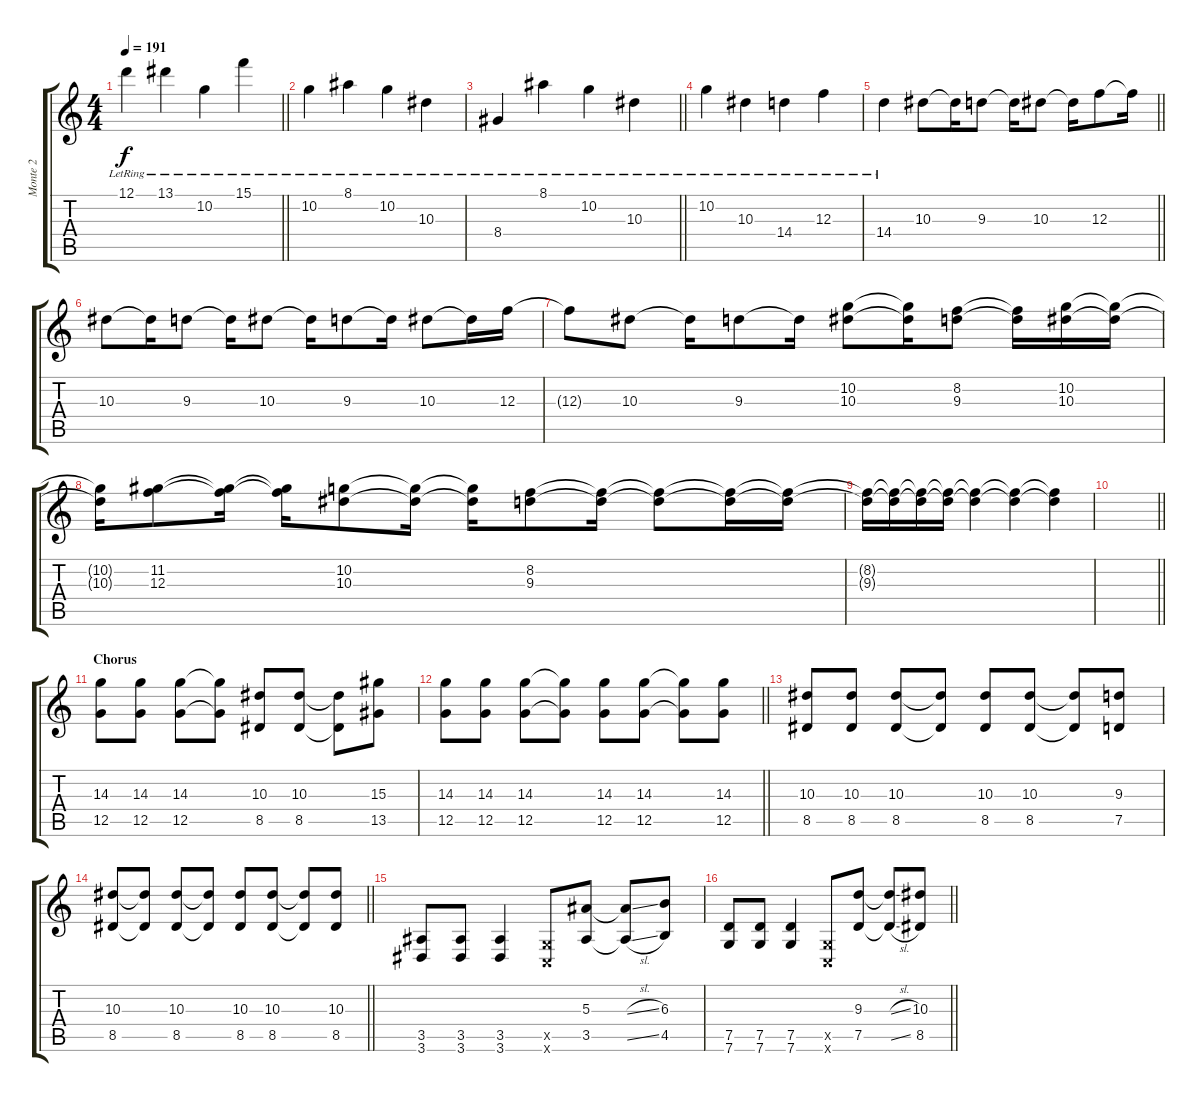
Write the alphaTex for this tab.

\track ("Monte 2" "Monte 2") {instrument distortionguitar}
\staff {score tabs}
\tuning (D4 A3 F3 C3 G2 C2) {hide}
\ts (4 4)
\tempo 191
\clef g2
\barLineRight lightlight
\ks c
12.1{lr}.4{dy f} 13.1{lr}.4 10.2{lr}.4 15.1{lr}.4 |
10.2{lr}.4 8.1{lr}.4 10.2{lr}.4 10.3{lr}.4 |
\barLineRight lightlight
8.4{lr}.4 8.1{lr}.4 10.2{lr}.4 10.3{lr}.4 |
10.2{lr}.4 10.3{lr}.4 14.4{lr}.4 12.3{lr}.4 |
\barLineRight lightlight
14.4{lr}.4 10.3.8 10.3{t}.16 9.3.8 9.3{t}.16 10.3.8 10.3{t}.16 12.3.8 12.3{t}.16 |
10.3.8 10.3{t}.16 9.3.8 9.3{t}.16 10.3.8 10.3{t}.16 9.3.8 9.3{t}.16 10.3.8 10.3{t}.16 12.3.16 |
12.3{t}.8 10.3.8 10.3{t}.16 9.3.8 9.3{t}.16 (10.2 10.3).8 (10.2{t} 10.3{t}).16 (8.2 9.3).8 (8.2{t} 9.3{t}).16 (10.2 10.3).16 (10.2{t} 10.3{t}).16 |
(10.2{t} 10.3{t}).16 (11.2 12.3).8 (11.2{t} 12.3{t}).16 (11.2{t} 12.3{t}).16 (10.2 10.3).8 (10.2{t} 10.3{t}).16 (10.2{t} 10.3{t}).16 (8.2 9.3).8 (8.2{t} 9.3{t}).16 (8.2{t} 9.3{t}).8 (8.2{t} 9.3{t}).16 (8.2{t} 9.3{t}).16 |
(8.2{t} 9.3{t}).16 (8.2{t} 9.3{t}).16 (8.2{t} 9.3{t}).16 (8.2{t} 9.3{t}).16 (8.2{t} 9.3{t}).4 (8.2{t} 9.3{t}).4 (8.2{t} 9.3{t}).4 |
\barLineRight lightlight
|
\section ("" "Chorus")
(14.3 12.5).8 (14.3 12.5).8 (14.3 12.5).8 (14.3{t} 12.5{t}).8 (10.3 8.5).8 (10.3 8.5).8 (10.3{t} 8.5{t}).8 (15.3 13.5).8 |
\barLineRight lightlight
(14.3 12.5).8 (14.3 12.5).8 (14.3 12.5).8 (14.3{t} 12.5{t}).8 (14.3 12.5).8 (14.3 12.5).8 (14.3{t} 12.5{t}).8 (14.3 12.5).8 |
(10.3 8.5).8 (10.3 8.5).8 (10.3 8.5).8 (10.3{t} 8.5{t}).8 (10.3 8.5).8 (10.3 8.5).8 (10.3{t} 8.5{t}).8 (9.3 7.5).8 |
\barLineRight lightlight
(10.3 8.5).8 (10.3{t} 8.5{t}).8 (10.3 8.5).8 (10.3{t} 8.5{t}).8 (10.3 8.5).8 (10.3 8.5).8 (10.3{t} 8.5{t}).8 (10.3 8.5).8 |
(3.5 3.6).8 (3.5 3.6).8 (3.5 3.6).4 (0.5{x} 0.6{x}).8 (5.3 3.5).8 (5.3{sl t} 3.5{sl t}).8 (6.3 4.5).8 |
\barLineRight lightlight
(7.5 7.6).8 (7.5 7.6).8 (7.5 7.6).4 (0.5{x} 0.6{x}).8 (9.3 7.5).8 (9.3{sl t} 7.5{sl t}).8 (10.3 8.5).8
